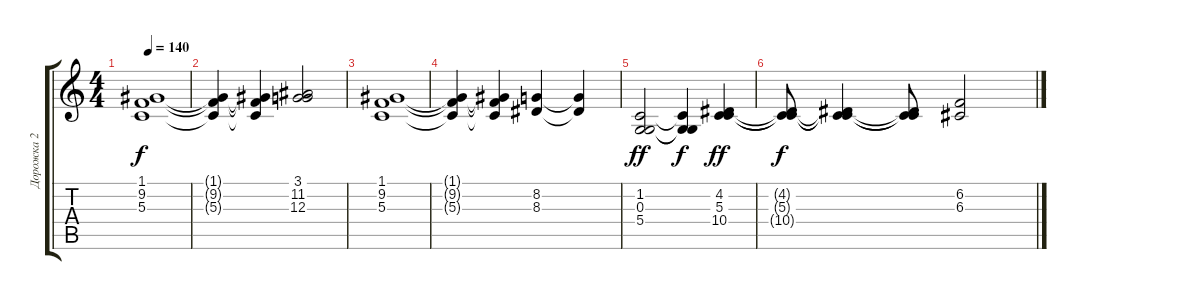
\track ("Дорожка 2" "Дорожка 2") {instrument synthstrings2}
\staff {score tabs}
\tuning (E4 B3 G3 D3 A2 E2) {hide}
\ts (4 4)
\tempo 140
\clef g2
\ks c
(1.1 9.2 5.3).1{dy f} |
(1.1{t} 9.2{t} 5.3{t}).4 (1.1{t} 9.2{t} 5.3{t}).4 (3.1 11.2 12.3).2 |
(1.1 9.2 5.3).1 |
(1.1{t} 9.2{t} 5.3{t}).4 (1.1{t} 9.2{t} 5.3{t}).4 (8.2 8.3).4 (8.2{t} 8.3{t}).4 |
(1.2 0.3 5.4).2{dy ff} (1.2{t} 0.3{t} 5.4{t}).4{dy f} (4.2 5.3 10.4).4{dy ff} |
(4.2{t} 5.3{t} 10.4{t}).8{dy f} (4.2{t} 5.3{t} 10.4{t}).4 (4.2{t} 5.3{t} 10.4{t}).8 (6.2 6.3).2
